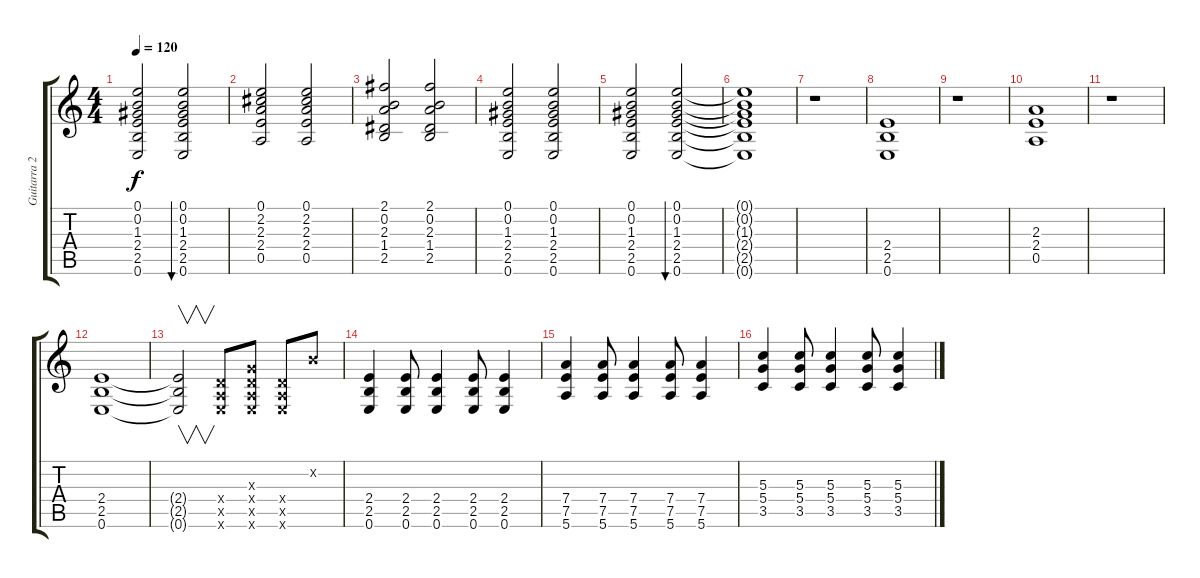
\track ("Guitarra 2" "Guitarra 2") {instrument electricguitarjazz}
\staff {score tabs}
\tuning (E4 B3 G3 D3 A2 E2) {hide}
\ts (4 4)
\tempo 120
\clef g2
\ks c
(0.1 0.2 1.3 2.4 2.5 0.6).2{dy f} (0.1 0.2 1.3 2.4 2.5 0.6).2{bu 240} |
(0.1 2.2 2.3 2.4 0.5).2 (0.1 2.2 2.3 2.4 0.5).2 |
(2.1 0.2 2.3 1.4 2.5).2 (2.1 0.2 2.3 1.4 2.5).2 |
(0.1 0.2 1.3 2.4 2.5 0.6).2 (0.1 0.2 1.3 2.4 2.5 0.6).2 |
(0.1 0.2 1.3 2.4 2.5 0.6).2 (0.1 0.2 1.3 2.4 2.5 0.6).2{bu 240} |
(0.1{t} 0.2{t} 1.3{t} 2.4{t} 2.5{t} 0.6{t}).1 |
r.1 |
(2.4 2.5 0.6).1{instrument distortionguitar} |
r.1 |
(2.3 2.4 0.5).1 |
r.1 |
(2.4 2.5 0.6).1 |
(2.4{t} 2.5{t} 0.6{t}).2{v} (0.4{x} 0.5{x} 0.6{x}).8 (0.3{x} 0.4{x} 0.5{x} 0.6{x}).8 (0.4{x} 0.5{x} 0.6{x}).8 0.2{x}.8 |
(2.4 2.5 0.6).4 (2.4 2.5 0.6).8 (2.4 2.5 0.6).4 (2.4 2.5 0.6).8 (2.4 2.5 0.6).4 |
(7.4 7.5 5.6).4 (7.4 7.5 5.6).8 (7.4 7.5 5.6).4 (7.4 7.5 5.6).8 (7.4 7.5 5.6).4 |
(5.3 5.4 3.5).4 (5.3 5.4 3.5).8 (5.3 5.4 3.5).4 (5.3 5.4 3.5).8 (5.3 5.4 3.5).4
